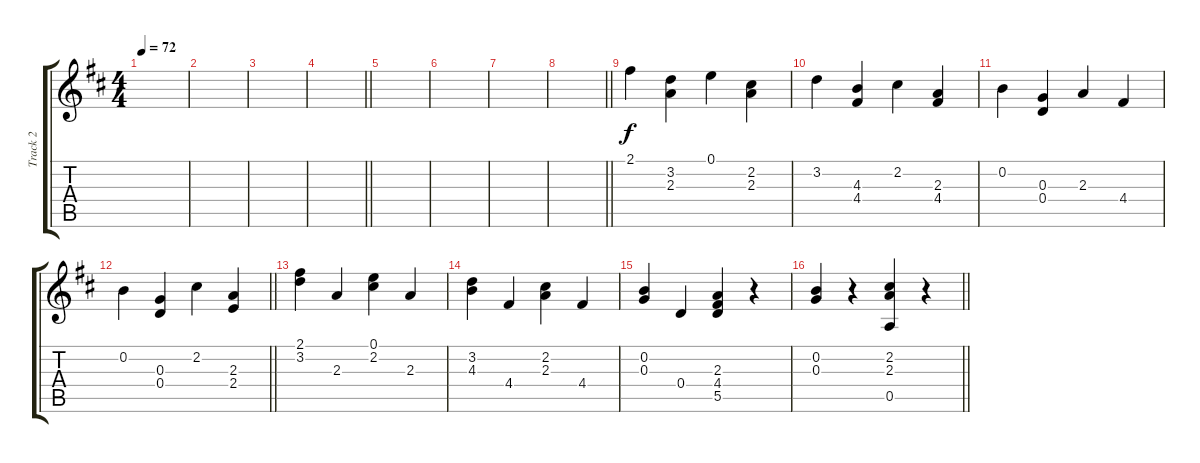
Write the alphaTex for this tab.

\track ("Track 2" "Track 2") {instrument electricguitarjazz}
\staff {score tabs}
\tuning (E4 B3 G3 D3 A2 E2) {hide}
\ts (4 4)
\tempo 72
\clef g2
\ks d
|
|
|
\barLineRight lightlight
|
|
|
|
\barLineRight lightlight
|
2.1.4 (3.2 2.3).4 0.1.4 (2.2 2.3).4 |
3.2.4 (4.3 4.4).4 2.2.4 (2.3 4.4).4 |
0.2.4 (0.3 0.4).4 2.3.4 4.4.4 |
\barLineRight lightlight
0.2.4 (0.3 0.4).4 2.2.4 (2.3 2.4).4 |
(2.1 3.2).4 2.3.4 (0.1 2.2).4 2.3.4 |
(3.2 4.3).4 4.4.4 (2.2 2.3).4 4.4.4 |
(0.2 0.3).4 0.4.4 (2.3 4.4 5.5).4 r.4 |
\barLineRight lightlight
(0.2 0.3).4 r.4 (2.2 2.3 0.5).4 r.4
